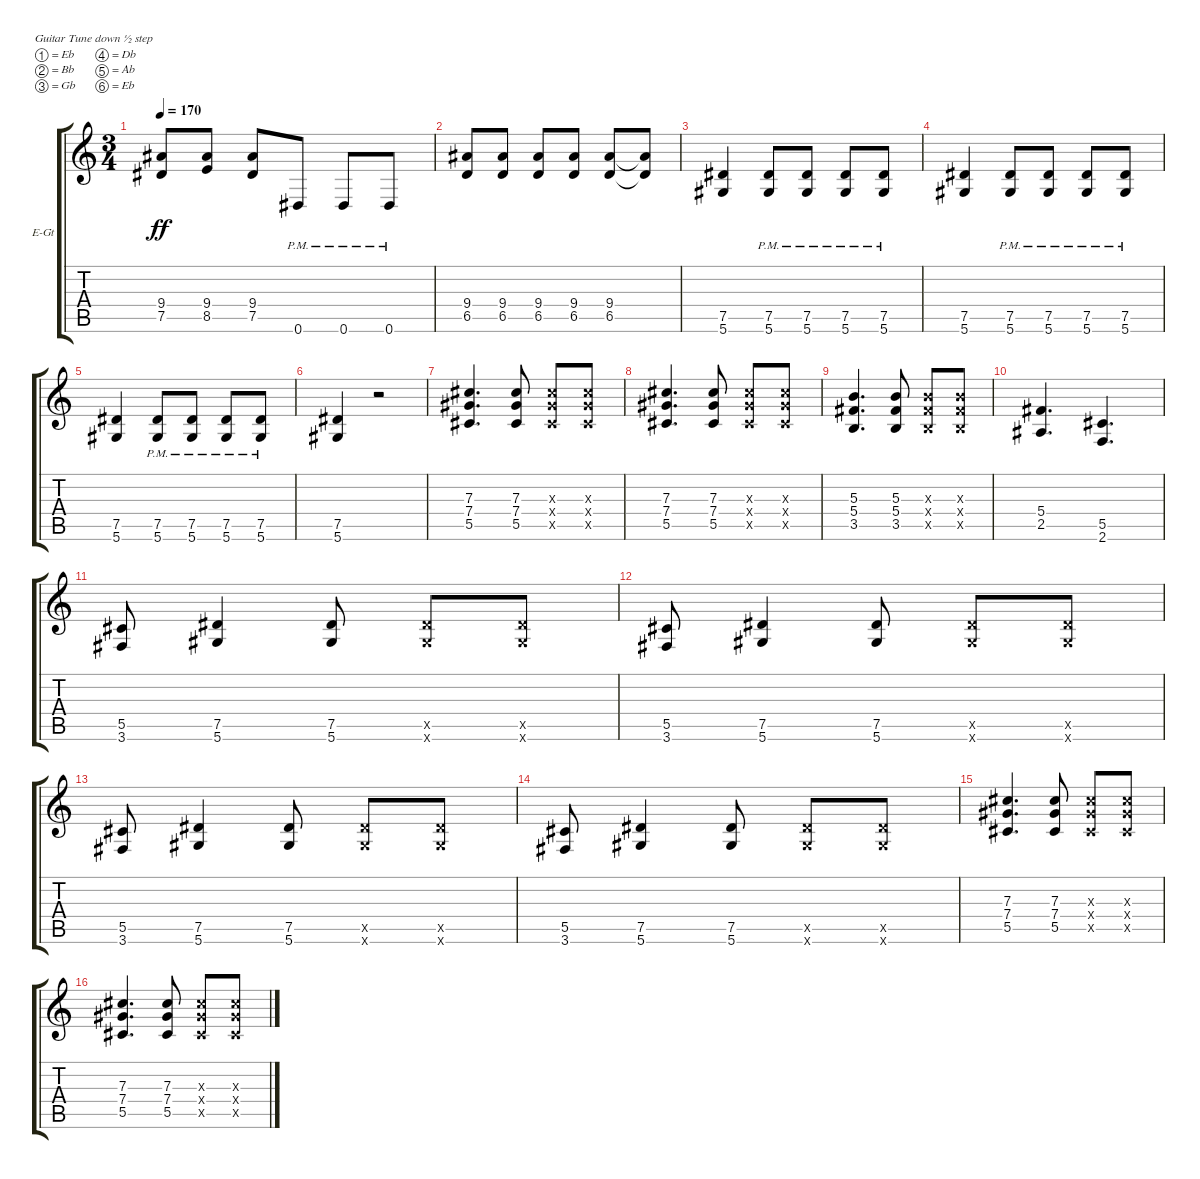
\bracketExtendMode groupsimilarinstruments
\firstSystemTrackNameOrientation horizontal
\otherSystemsTrackNameOrientation horizontal
\track ("B Kaleb - Rhythm" "E-Gt") {instrument distortionguitar}
\staff {score tabs}
\tuning (Eb4 Bb3 Gb3 Db3 Ab2 Eb2)
\ts (3 4)
\tempo 170
\clef g2
\scale
0.333333
\ks c
(7.5 9.4).8{dy ff} (8.5 9.4).8 (7.5 9.4).8 0.6{pm}.8 0.6{pm}.8 0.6{pm}.8 |
\scale
0.333333 (9.4 6.5).8 (6.5 9.4).8 (6.5 9.4).8 (6.5 9.4).8 (6.5 9.4).8 (6.5{t} 9.4{t}).8 |
\scale
0.333333 (5.6 7.5).4 (5.6{pm} 7.5{pm}).8 (5.6{pm} 7.5{pm}).8 (5.6{pm} 7.5{pm}).8 (5.6{pm} 7.5{pm}).8 |
\scale
0.333333 (5.6 7.5).4 (5.6{pm} 7.5{pm}).8 (5.6{pm} 7.5{pm}).8 (5.6{pm} 7.5{pm}).8 (5.6{pm} 7.5{pm}).8 |
\scale
0.333333 (5.6 7.5).4 (5.6{pm} 7.5{pm}).8 (5.6{pm} 7.5{pm}).8 (5.6{pm} 7.5{pm}).8 (5.6{pm} 7.5{pm}).8 |
\scale
0.333333 (5.6 7.5).4 r.2 |
\scale
0.333333 (5.5 7.4 7.3).4{d} (5.5 7.4 7.3).8 (5.5{x} 7.4{x} 7.3{x}).8 (5.5{x} 7.4{x} 7.3{x}).8 |
\scale
0.333333 (5.5 7.4 7.3).4{d} (5.5 7.4 7.3).8 (5.5{x} 7.4{x} 7.3{x}).8 (5.5{x} 7.4{x} 7.3{x}).8 |
\scale
0.333333 (3.5 5.4 5.3).4{d} (3.5 5.4 5.3).8 (3.5{x} 5.4{x} 5.3{x}).8 (3.5{x} 5.4{x} 5.3{x}).8 |
\scale
0.333333 (2.5 5.4).4{d} (2.6 5.5).4{d} |
\scale
0.333333 (3.6 5.5).8 (5.6 7.5).4 (5.6 7.5).8 (5.6{x} 7.5{x}).8 (5.6{x} 7.5{x}).8 |
\scale
0.333333 (3.6 5.5).8 (5.6 7.5).4 (5.6 7.5).8 (5.6{x} 7.5{x}).8 (5.6{x} 7.5{x}).8 |
\scale
0.333333 (3.6 5.5).8 (5.6 7.5).4 (5.6 7.5).8 (5.6{x} 7.5{x}).8 (5.6{x} 7.5{x}).8 |
\scale
0.333333 (3.6 5.5).8 (5.6 7.5).4 (5.6 7.5).8 (5.6{x} 7.5{x}).8 (5.6{x} 7.5{x}).8 |
\scale
0.333333 (5.5 7.4 7.3).4{d} (5.5 7.4 7.3).8 (5.5{x} 7.4{x} 7.3{x}).8 (5.5{x} 7.4{x} 7.3{x}).8 |
\scale
0.333333 (5.5 7.4 7.3).4{d} (5.5 7.4 7.3).8 (5.5{x} 7.4{x} 7.3{x}).8 (5.5{x} 7.4{x} 7.3{x}).8
